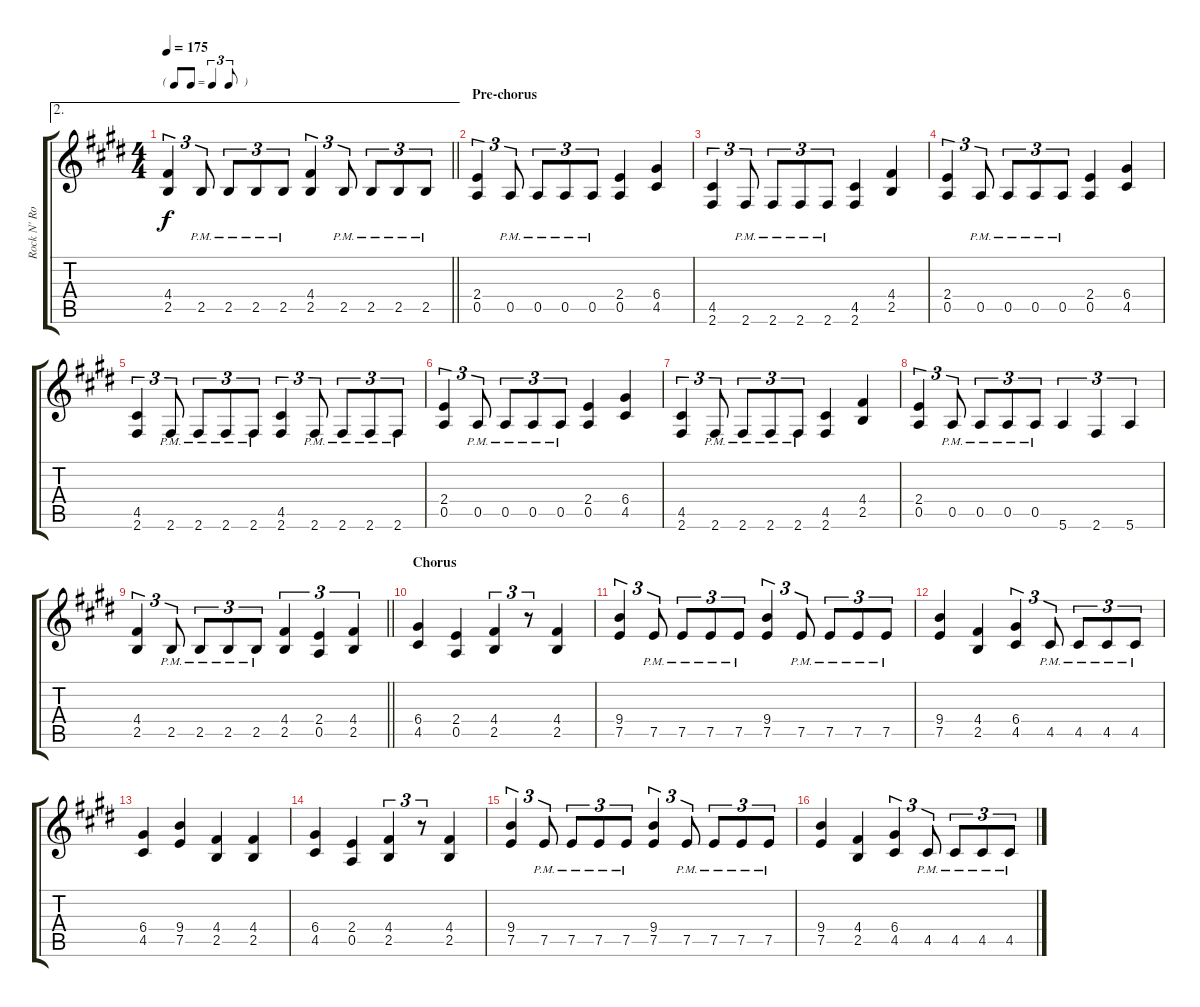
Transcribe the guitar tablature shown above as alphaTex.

\track ("Rock N' Rolf" "Rock N' Ro") {instrument distortionguitar}
\staff {score tabs}
\tuning (E4 B3 G3 D3 A2 E2) {hide}
\ae 2
\ts (4 4)
\tf triplet8th
\tempo 175
\clef g2
\barLineRight lightlight
\ks c#minor
(4.4 2.5).4{tu (3 2) dy f} 2.5{pm}.8{tu (3 2)} 2.5{pm}.8{tu (3 2)} 2.5{pm}.8{tu (3 2)} 2.5{pm}.8{tu (3 2)} (4.4 2.5).4{tu (3 2)} 2.5{pm}.8{tu (3 2)} 2.5{pm}.8{tu (3 2)} 2.5{pm}.8{tu (3 2)} 2.5{pm}.8{tu (3 2)} |
\section ("" "Pre-chorus")
(2.4 0.5).4{tu (3 2)} 0.5{pm}.8{tu (3 2)} 0.5{pm}.8{tu (3 2)} 0.5{pm}.8{tu (3 2)} 0.5{pm}.8{tu (3 2)} (2.4 0.5).4 (6.4 4.5).4 |
(4.5 2.6).4{tu (3 2)} 2.6{pm}.8{tu (3 2)} 2.6{pm}.8{tu (3 2)} 2.6{pm}.8{tu (3 2)} 2.6{pm}.8{tu (3 2)} (4.5 2.6).4 (4.4 2.5).4 |
(2.4 0.5).4{tu (3 2)} 0.5{pm}.8{tu (3 2)} 0.5{pm}.8{tu (3 2)} 0.5{pm}.8{tu (3 2)} 0.5{pm}.8{tu (3 2)} (2.4 0.5).4 (6.4 4.5).4 |
(4.5 2.6).4{tu (3 2)} 2.6{pm}.8{tu (3 2)} 2.6{pm}.8{tu (3 2)} 2.6{pm}.8{tu (3 2)} 2.6{pm}.8{tu (3 2)} (4.5 2.6).4{tu (3 2)} 2.6{pm}.8{tu (3 2)} 2.6{pm}.8{tu (3 2)} 2.6{pm}.8{tu (3 2)} 2.6{pm}.8{tu (3 2)} |
(2.4 0.5).4{tu (3 2)} 0.5{pm}.8{tu (3 2)} 0.5{pm}.8{tu (3 2)} 0.5{pm}.8{tu (3 2)} 0.5{pm}.8{tu (3 2)} (2.4 0.5).4 (6.4 4.5).4 |
(4.5 2.6).4{tu (3 2)} 2.6{pm}.8{tu (3 2)} 2.6{pm}.8{tu (3 2)} 2.6{pm}.8{tu (3 2)} 2.6{pm}.8{tu (3 2)} (4.5 2.6).4 (4.4 2.5).4 |
(2.4 0.5).4{tu (3 2)} 0.5{pm}.8{tu (3 2)} 0.5{pm}.8{tu (3 2)} 0.5{pm}.8{tu (3 2)} 0.5{pm}.8{tu (3 2)} 5.6.4{tu (3 2)} 2.6.4{tu (3 2)} 5.6.4{tu (3 2)} |
\barLineRight lightlight
(4.4 2.5).4{tu (3 2)} 2.5{pm}.8{tu (3 2)} 2.5{pm}.8{tu (3 2)} 2.5{pm}.8{tu (3 2)} 2.5{pm}.8{tu (3 2)} (4.4 2.5).4{tu (3 2)} (2.4 0.5).4{tu (3 2)} (4.4 2.5).4{tu (3 2)} |
\section ("" "Chorus")
(6.4 4.5).4 (2.4 0.5).4 (4.4 2.5).4{tu (3 2)} r.8{tu (3 2)} (4.4 2.5).4 |
(9.4 7.5).4{tu (3 2)} 7.5{pm}.8{tu (3 2)} 7.5{pm}.8{tu (3 2)} 7.5{pm}.8{tu (3 2)} 7.5{pm}.8{tu (3 2)} (9.4 7.5).4{tu (3 2)} 7.5{pm}.8{tu (3 2)} 7.5{pm}.8{tu (3 2)} 7.5{pm}.8{tu (3 2)} 7.5{pm}.8{tu (3 2)} |
(9.4 7.5).4 (4.4 2.5).4 (6.4 4.5).4{tu (3 2)} 4.5{pm}.8{tu (3 2)} 4.5{pm}.8{tu (3 2)} 4.5{pm}.8{tu (3 2)} 4.5{pm}.8{tu (3 2)} |
(6.4 4.5).4 (9.4 7.5).4 (4.4 2.5).4 (4.4 2.5).4 |
(6.4 4.5).4 (2.4 0.5).4 (4.4 2.5).4{tu (3 2)} r.8{tu (3 2)} (4.4 2.5).4 |
(9.4 7.5).4{tu (3 2)} 7.5{pm}.8{tu (3 2)} 7.5{pm}.8{tu (3 2)} 7.5{pm}.8{tu (3 2)} 7.5{pm}.8{tu (3 2)} (9.4 7.5).4{tu (3 2)} 7.5{pm}.8{tu (3 2)} 7.5{pm}.8{tu (3 2)} 7.5{pm}.8{tu (3 2)} 7.5{pm}.8{tu (3 2)} |
(9.4 7.5).4 (4.4 2.5).4 (6.4 4.5).4{tu (3 2)} 4.5{pm}.8{tu (3 2)} 4.5{pm}.8{tu (3 2)} 4.5{pm}.8{tu (3 2)} 4.5{pm}.8{tu (3 2)}
